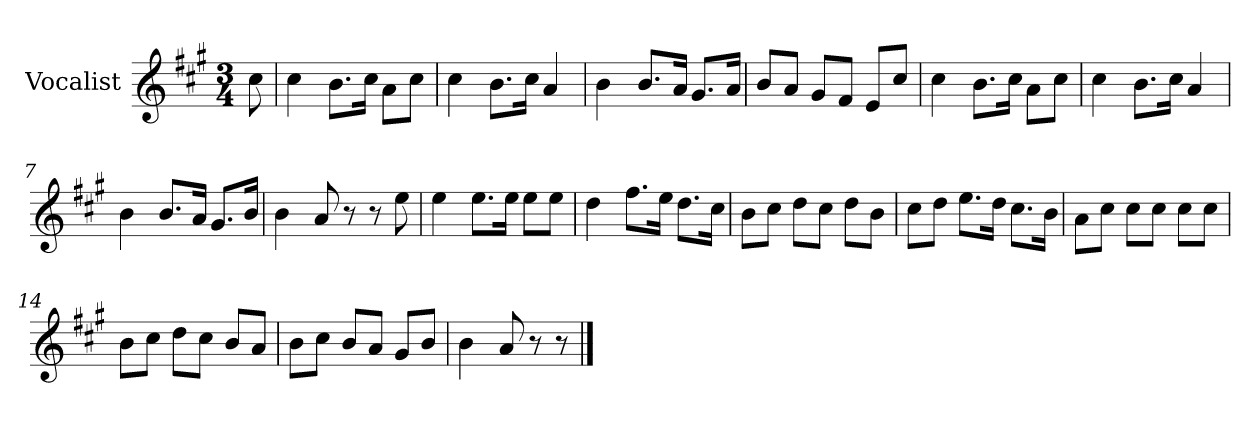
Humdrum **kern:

**kern
*part1
*staff1
*I"Vocalist
*k[f#c#g#]
*A:
*M3/4
=
8cc#
=1
4cc#
8.bL
16cc#Jk
8aL
8cc#J
=2
4cc#
8.bL
16cc#Jk
4a
=3
4b
8.bL
16aJk
8.g#L
16aJk
=4
8bL
8aJ
8g#L
8f#J
8eL
8cc#J
=5
4cc#
8.bL
16cc#Jk
8aL
8cc#J
=6
4cc#
8.bL
16cc#Jk
4a
=7
4b
8.bL
16aJk
8.g#L
16bJk
=8
4b
8a
8r
8r
8ee
=9
4ee
8.eeL
16eeJk
8eeL
8eeJ
=10
4dd
8.ff#L
16eeJk
8.ddL
16cc#Jk
=11
8bL
8cc#J
8ddL
8cc#J
8ddL
8bJ
=12
8cc#L
8ddJ
8.eeL
16ddJk
8.cc#L
16bJk
=13
8aL
8cc#J
8cc#L
8cc#J
8cc#L
8cc#J
=14
8bL
8cc#J
8ddL
8cc#J
8bL
8aJ
=15
8bL
8cc#J
8bL
8aJ
8g#L
8bJ
=16
4b
8a
8r
8r
==
*-
